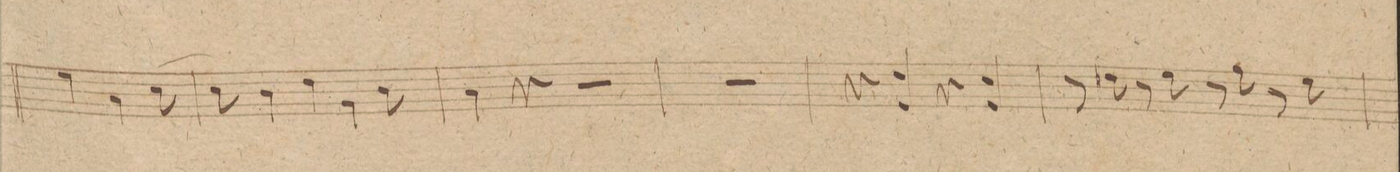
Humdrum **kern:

**kern	**dynam
*I"Violino. 1mo	*
*clefG2	*
*k[f#c#g#]	*
*met(c|)	*
*M2/2	*
4ee\	.
4a\	.
[8cc#\	.
=11	=11
8cc#\]	.
4b\	.
4dd\	.
4g#\	.
8b\	.
=12	=12
4a\	.
4r	.
2r	.
=13	=13
1r	.
=14	=14
4r	.
4dd 4e/	.
4r	.
4cc# 4e/	.
=15	=15
8r	.
8dd#X\	.
8r	.
8ee\	.
8r	.
8ff#\	.
8r	.
8ee\	.
=16	=16
*-	*-
